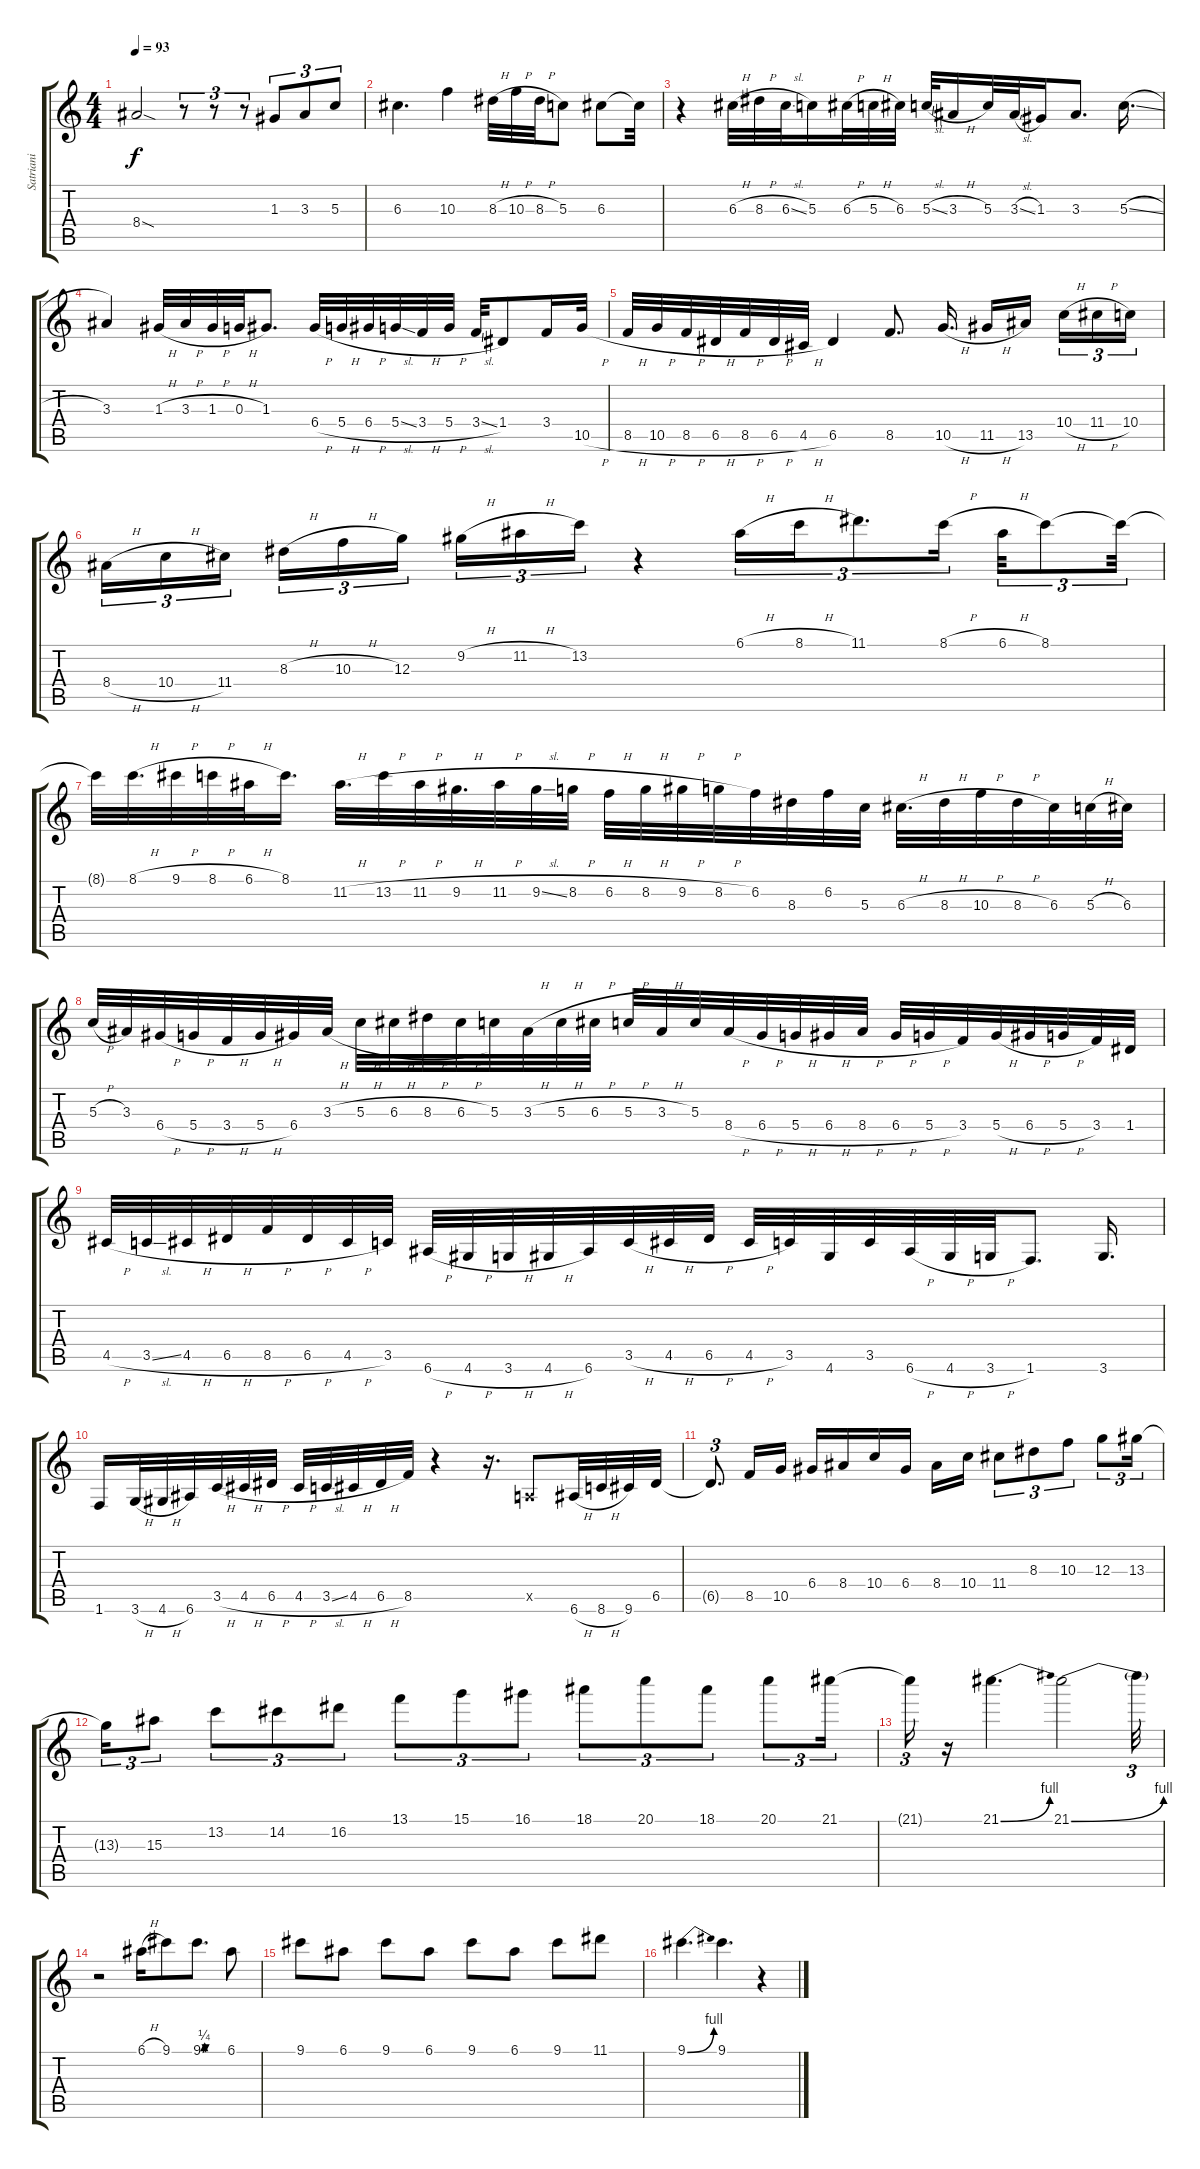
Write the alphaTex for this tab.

\track ("Satriani" "Satriani") {instrument distortionguitar}
\staff {score tabs}
\tuning (E4 B3 G3 D3 A2 E2) {hide}
\ts (4 4)
\tempo 93
\clef g2
\ks c
8.4{sod t}.2{dy f} r.8{tu (3 2)} r.8{tu (3 2)} r.8{tu (3 2)} 1.3.8{tu (3 2)} 3.3.8{tu (3 2)} 5.3.8{tu (3 2)} |
6.3.4{d} 10.3.4 8.3{h}.32 10.3{h}.32 8.3{h}.32 5.3.8 6.3.8 6.3{t}.32 |
r.4 6.3{h}.32 8.3{h}.32 6.3{sl}.32 5.3.16 6.3{h}.32 5.3{h}.32 6.3.32 5.3{sl}.32 3.3{h}.16 5.3.32 3.3{sl}.32 1.3.16 3.3.8{d} 5.3{sl}.16{d} |
3.3.4 1.3{h}.32 3.3{h}.32 1.3{h}.32 0.3{h}.32 1.3.8{d} 6.4{h}.32 5.4{h}.32 6.4{h}.32 5.4{sl}.32 3.4{h}.32 5.4{h}.32 3.4{sl}.32 1.4.8 3.4.16 10.5{h}.32 |
8.5{h}.32 10.5{h}.32 8.5{h}.32 6.5{h}.32 8.5{h}.32 6.5{h}.32 4.5{h}.32 6.5.4 8.5.8{d} 10.5{h}.16{d} 11.5{h}.16 13.5.16{beam splitsecondary} 10.4{h}.16{tu (3 2)} 11.4{h}.16{tu (3 2)} 10.4.16{tu (3 2)} |
8.4{h}.16{tu (3 2)} 10.4{h}.16{tu (3 2)} 11.4.16{tu (3 2) beam splitsecondary} 8.3{h}.16{tu (3 2)} 10.3{h}.16{tu (3 2)} 12.3.16{tu (3 2)} 9.2{h}.16{tu (3 2)} 11.2{h}.16{tu (3 2)} 13.2.16{tu (3 2)} r.4 6.1{h}.16{tu (3 2)} 8.1{h}.16{tu (3 2)} 11.1.8{d tu (3 2)} 8.1{h}.16{tu (3 2)} 6.1{h}.32{tu (3 2)} 8.1.8{tu (3 2)} 8.1{t}.32{tu (3 2)} |
8.1{t}.32 8.1{h}.32{d} 9.1{h}.32 8.1{h}.32 6.1{h}.32 8.1.16{d} 11.2{h}.32{d} 13.2{h}.32 11.2{h}.32 9.2{h}.32{d} 11.2{h}.32 9.2{sl}.32 8.2{h}.32 6.2{h}.32 8.2{h}.32 9.2{h}.32 8.2{h}.32 6.2.32 8.3.32 6.2.32 5.3.32 6.3{h}.32{d} 8.3{h}.32 10.3{h}.32 8.3{h}.32 6.3.32 5.3{h}.32 6.3.32 |
5.3{h}.32 3.3.32 6.4{h}.32 5.4{h}.32 3.4{h}.32 5.4{h}.32 6.4.32 3.3{h}.32 5.3{h}.32 6.3{h}.32 8.3{h}.32 6.3{h}.32 5.3.32 3.3{h}.32 5.3{h}.32 6.3{h}.32 5.3{h}.32 3.3{h}.32 5.3.32 8.4{h}.32 6.4{h}.32 5.4{h}.32 6.4{h}.32 8.4{h}.32 6.4{h}.32 5.4{h}.32 3.4.32 5.4{h}.32 6.4{h}.32 5.4{h}.32 3.4.32 1.4.32 |
4.5{h}.32 3.5{sl}.32 4.5{h}.32 6.5{h}.32 8.5{h}.32 6.5{h}.32 4.5{h}.32 3.5.32 6.6{h}.32 4.6{h}.32 3.6{h}.32 4.6{h}.32 6.6.32 3.5{h}.32 4.5{h}.32 6.5{h}.32 4.5{h}.32 3.5.32 4.6.32 3.5.32 6.6{h}.32 4.6{h}.32 3.6{h}.32 1.6.8{d} 3.6.16{d} |
1.6.16 3.6{h}.32 4.6{h}.32 6.6.32 3.5{h}.32 4.5{h}.32 6.5{h}.32 4.5{h}.32 3.5{sl}.32 4.5{h}.32 6.5{h}.32 8.5.32 r.4 r.16{d} 0.5{x}.8 6.6{h}.32 8.6{h}.32 9.6.32 6.5.32 |
6.5{t}.8{d tu (3 2)} 8.5.16 10.5.16 6.4.16 8.4.16 10.4.16 6.4.16 8.4.16 10.4.16 11.4.8{tu (3 2)} 8.3.8{tu (3 2)} 10.3.8{tu (3 2)} 12.3.8{tu (3 2)} 13.3.16{tu (3 2)} |
13.3{t}.16{tu (3 2)} 15.3.8{tu (3 2)} 13.2.8{tu (3 2)} 14.2.8{tu (3 2)} 16.2.8{tu (3 2)} 13.1.8{tu (3 2)} 15.1.8{tu (3 2)} 16.1.8{tu (3 2)} 18.1.8{tu (3 2)} 20.1.8{tu (3 2)} 18.1.8{tu (3 2)} 20.1.8{tu (3 2)} 21.1.16{tu (3 2)} |
21.1{t}.16{tu (3 2)} r.16 21.1{be (bend 0 0 60 4)}.4{d} 21.1{be (bend 0 0 60 4)}.2 21.1{t}.32{tu (3 2)} |
r.2 6.1{h}.16 9.1.8 9.1{be (custom 0 0 4 1 8 0 60 0)}.8{d} 6.1.8 |
9.1.8 6.1.8 9.1.8 6.1.8 9.1.8 6.1.8 9.1.8 11.1.8 |
9.1{be (bend 0 0 60 4)}.4{d} 9.1.4{d} r.4
